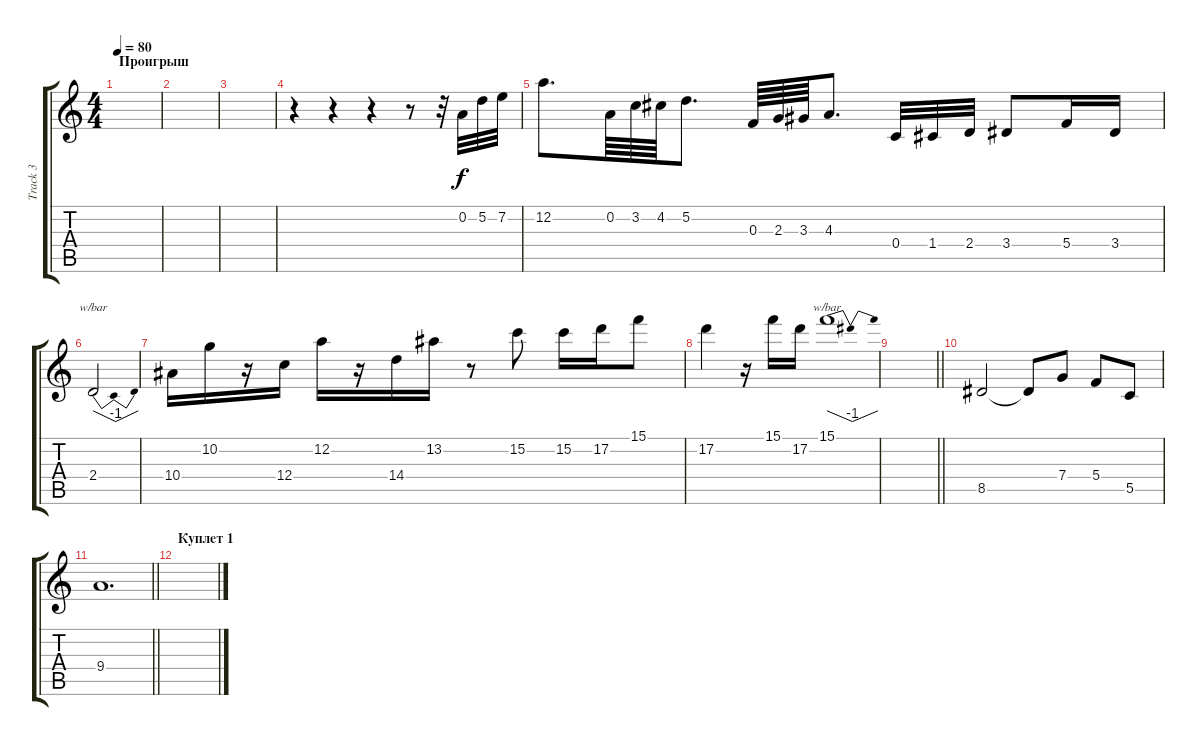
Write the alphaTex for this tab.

\track ("Track 3" "Track 3") {instrument overdrivenguitar}
\staff {score tabs}
\tuning (D4 A3 F3 C3 G2 D2) {hide}
\ts (4 4)
\section ("" "Проигрыш")
\tempo 80
\clef g2
\ks c
|
|
|
r.4 r.4 r.4 r.8 r.32 0.2.32 5.2.32 7.2.32 |
12.2.8{d} 0.2.64 3.2.64 4.2.64 5.2.8{d} 0.3.64 2.3.64 3.3.64 4.3.8{d} 0.4.32 1.4.32 2.4.32 3.4.8 5.4.16 3.4.16 |
2.4.2{tbe (dip default 0 0 30 -4 60 0)} |
10.4.16 10.2.16 r.16 12.4.16 12.2.16 r.16 14.4.16 13.2.16 r.8 15.2.8 15.2.16 17.2.16 15.1.8 |
17.2.4 r.16 15.1.16 17.2.16 15.1.1{tbe (dip default 0 0 30 -4 60 0)} |
\barLineRight lightlight
|
\section ("" "")
8.5.2 8.5{t}.8 7.4.8 5.4.8 5.5.8 |
\barLineRight lightlight
9.4.1{d} |
\section ("" "Куплет 1")
